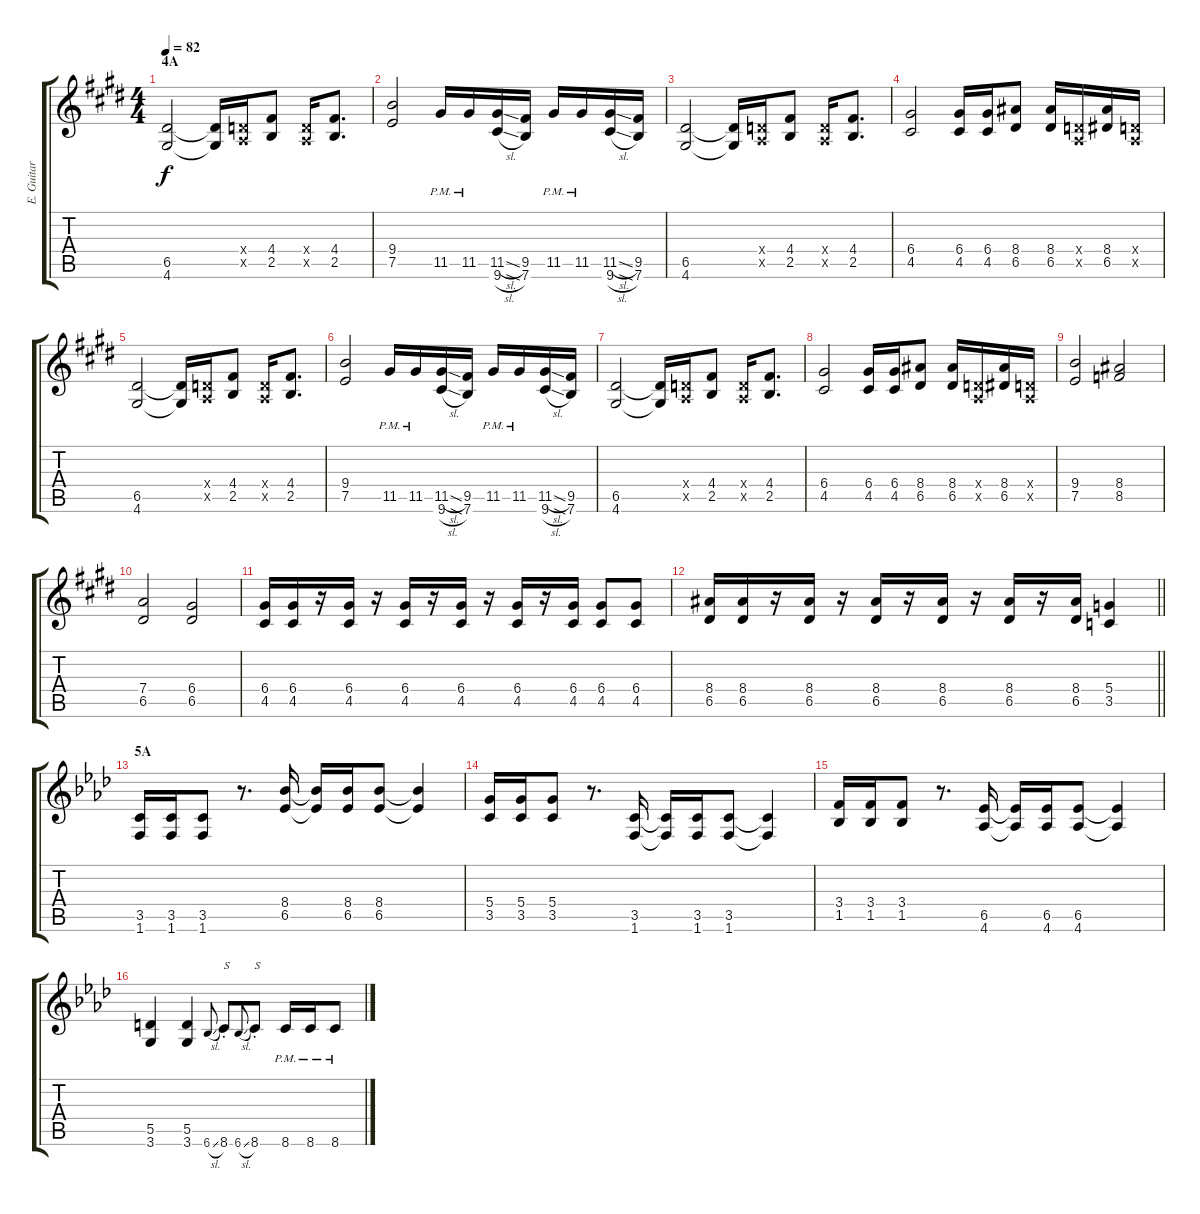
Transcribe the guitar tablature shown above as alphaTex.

\track ("E. Guitar I" "E. Guitar ") {instrument overdrivenguitar}
\staff {score tabs}
\tuning (E4 B3 G3 D3 A2 E2) {hide}
\ts (4 4)
\section ("" "4A")
\tempo 82
\clef g2
\ks e
(6.5 4.6).2{dy f} (6.5{t} 4.6{t}).16 (0.4{x} 0.5{x}).16 (4.4 2.5).8 (0.4{x} 0.5{x}).16 (4.4 2.5).8{d} |
(9.4 7.5).2 11.5{pm}.16 11.5{pm}.16 (11.5{sl} 9.6{sl}).16 (9.5 7.6).16 11.5{pm}.16 11.5{pm}.16 (11.5{sl} 9.6{sl}).16 (9.5 7.6).16 |
(6.5 4.6).2 (6.5{t} 4.6{t}).16 (0.4{x} 0.5{x}).16 (4.4 2.5).8 (0.4{x} 0.5{x}).16 (4.4 2.5).8{d} |
(6.4 4.5).2 (6.4 4.5).16 (6.4 4.5).16 (8.4 6.5).8 (8.4 6.5).16 (0.4{x} 0.5{x}).16 (8.4 6.5).16 (0.4{x} 0.5{x}).16 |
(6.5 4.6).2 (6.5{t} 4.6{t}).16 (0.4{x} 0.5{x}).16 (4.4 2.5).8 (0.4{x} 0.5{x}).16 (4.4 2.5).8{d} |
(9.4 7.5).2 11.5{pm}.16 11.5{pm}.16 (11.5{sl} 9.6{sl}).16 (9.5 7.6).16 11.5{pm}.16 11.5{pm}.16 (11.5{sl} 9.6{sl}).16 (9.5 7.6).16 |
(6.5 4.6).2 (6.5{t} 4.6{t}).16 (0.4{x} 0.5{x}).16 (4.4 2.5).8 (0.4{x} 0.5{x}).16 (4.4 2.5).8{d} |
(6.4 4.5).2 (6.4 4.5).16 (6.4 4.5).16 (8.4 6.5).8 (8.4 6.5).16 (0.4{x} 0.5{x}).16 (8.4 6.5).16 (0.4{x} 0.5{x}).16 |
(9.4 7.5).2 (8.4 8.5).2 |
(7.4 6.5).2 (6.4 6.5).2 |
(6.4 4.5).16 (6.4 4.5).16 r.16 (6.4 4.5).16 r.16 (6.4 4.5).16 r.16 (6.4 4.5).16 r.16 (6.4 4.5).16 r.16 (6.4 4.5).16 (6.4 4.5).8 (6.4 4.5).8 |
\barLineRight lightlight
(8.4 6.5).16 (8.4 6.5).16 r.16 (8.4 6.5).16 r.16 (8.4 6.5).16 r.16 (8.4 6.5).16 r.16 (8.4 6.5).16 r.16 (8.4 6.5).16 (5.4 3.5).4 |
\section ("" "5A")
\ks ab
(3.5 1.6).16 (3.5 1.6).16 (3.5 1.6).8 r.8{d} (8.4 6.5).16 (8.4{t} 6.5{t}).16 (8.4 6.5).16 (8.4 6.5).8 (8.4{t} 6.5{t}).4 |
(5.4 3.5).16 (5.4 3.5).16 (5.4 3.5).8 r.8{d} (3.5 1.6).16 (3.5{t} 1.6{t}).16 (3.5 1.6).16 (3.5 1.6).8 (3.5{t} 1.6{t}).4 |
(3.4 1.5).16 (3.4 1.5).16 (3.4 1.5).8 r.8{d} (6.5 4.6).16 (6.5{t} 4.6{t}).16 (6.5 4.6).16 (6.5 4.6).8 (6.5{t} 4.6{t}).4 |
(5.5 3.6).4 (5.5 3.6).4 6.6{sl}.8{gr onbeat} 8.6{st}.8{txt "S"} 6.6{sl}.8{gr onbeat} 8.6{st}.8{txt "S"} 8.6{pm}.16 8.6{pm}.16 8.6{pm}.8
